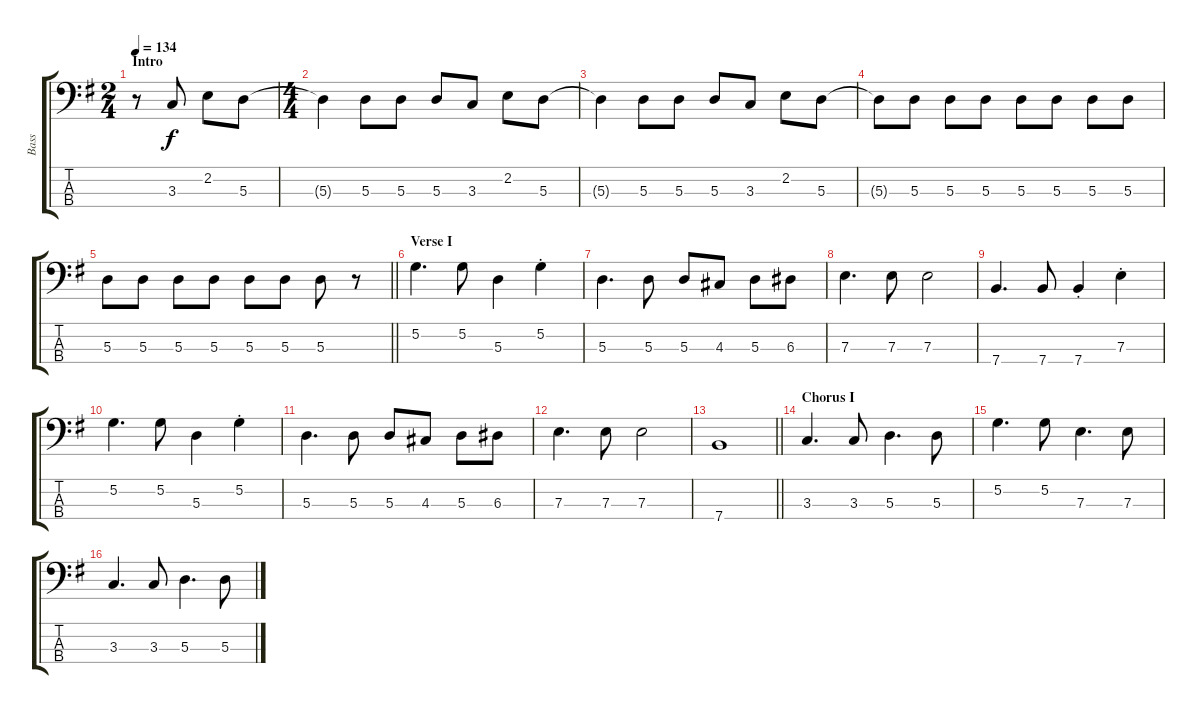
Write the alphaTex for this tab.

\track ("Bass" "Bass") {instrument electricbassfinger}
\staff {score tabs}
\tuning (G2 D2 A1 E1) {hide}
\ts (2 4)
\section ("" "Intro")
\tempo 134
\clef f4
\ks g
r.8{dy f instrument electricbassfinger} 3.3.8 2.2.8 5.3.8 |
\ts (4 4)
5.3{t}.4 5.3.8 5.3.8 5.3.8 3.3.8 2.2.8 5.3.8 |
5.3{t}.4 5.3.8 5.3.8 5.3.8 3.3.8 2.2.8 5.3.8 |
5.3{t}.8 5.3.8 5.3.8 5.3.8 5.3.8 5.3.8 5.3.8 5.3.8 |
\barLineRight lightlight
5.3.8 5.3.8 5.3.8 5.3.8 5.3.8 5.3.8 5.3.8 r.8 |
\section ("" "Verse I")
5.2.4{d} 5.2.8 5.3.4 5.2{st}.4 |
5.3.4{d} 5.3.8 5.3.8 4.3.8 5.3.8 6.3.8 |
7.3.4{d} 7.3.8 7.3.2 |
7.4.4{d} 7.4.8 7.4{st}.4 7.3{st}.4 |
5.2.4{d} 5.2.8 5.3.4 5.2{st}.4 |
5.3.4{d} 5.3.8 5.3.8 4.3.8 5.3.8 6.3.8 |
7.3.4{d} 7.3.8 7.3.2 |
\barLineRight lightlight
7.4.1 |
\section ("" "Chorus I")
3.3.4{d} 3.3.8 5.3.4{d} 5.3.8 |
5.2.4{d} 5.2.8 7.3.4{d} 7.3.8 |
3.3.4{d} 3.3.8 5.3.4{d} 5.3.8
